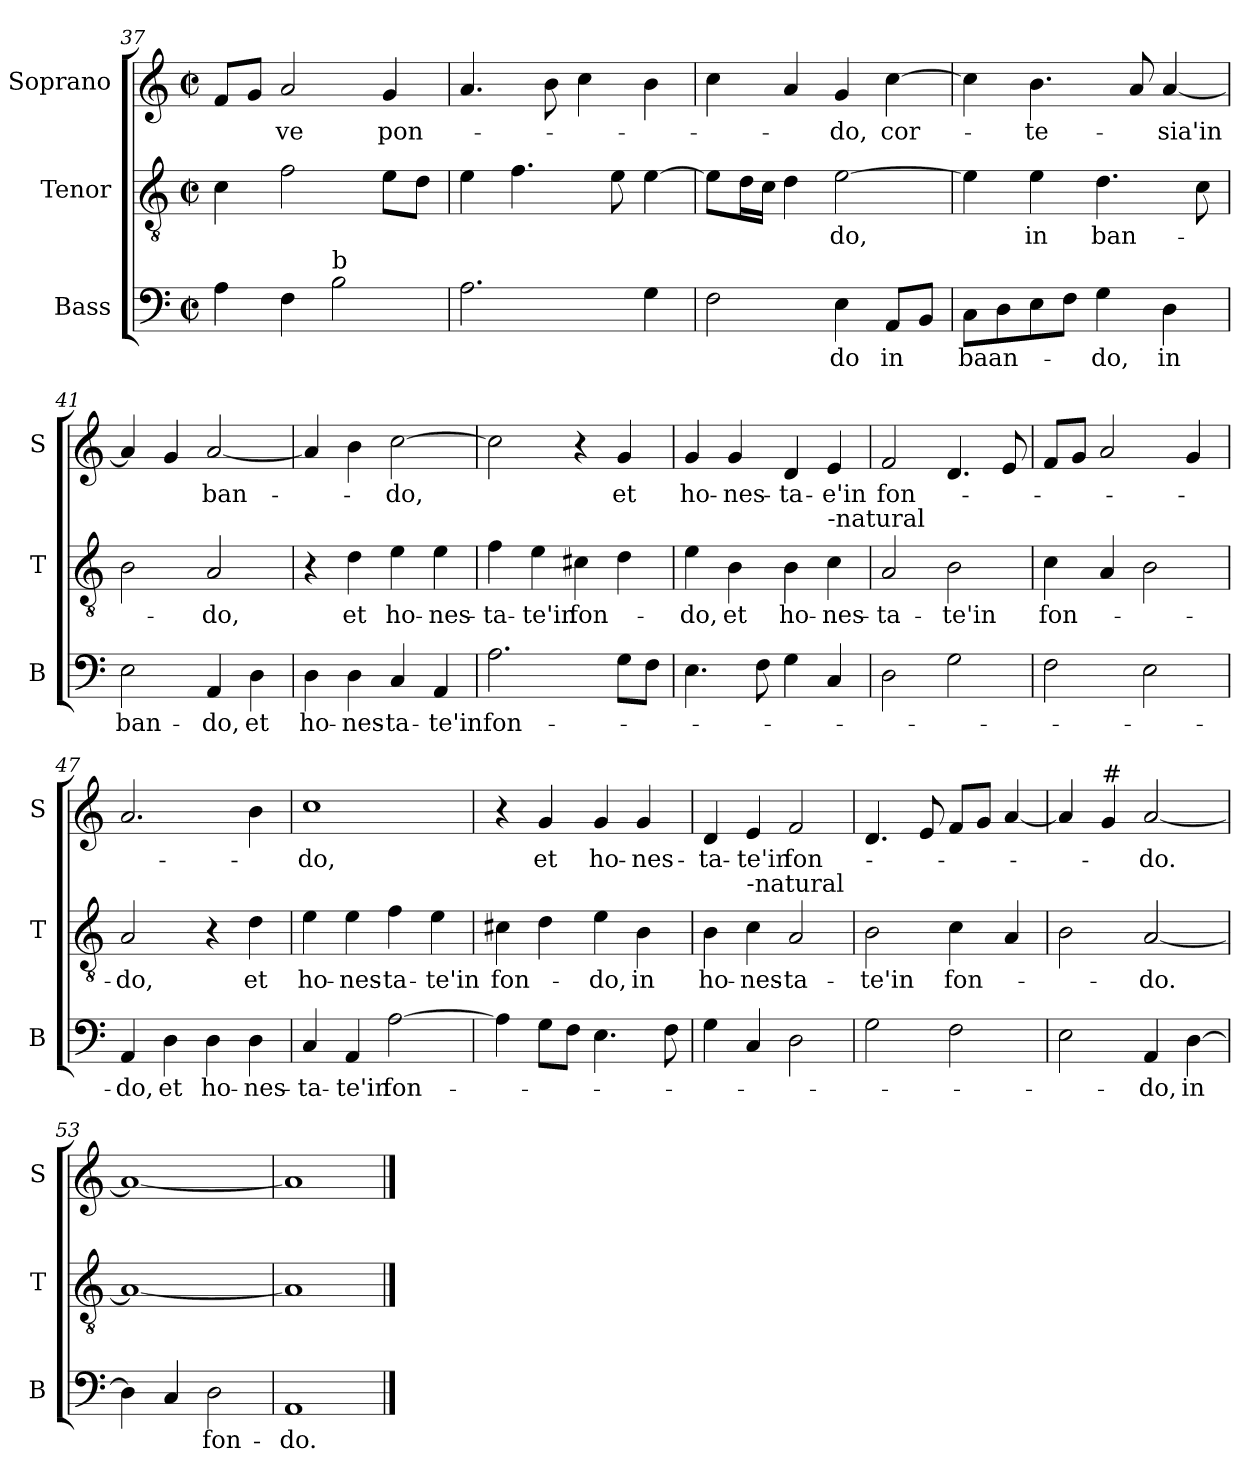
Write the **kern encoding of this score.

**kern	**text	**kern	**text	**kern	**text
*part3	*part3	*part2	*part2	*part1	*part1
*staff3	*staff3	*staff2	*staff2	*staff1	*staff1
*I"Bass	*	*I"Tenor	*	*I"Soprano	*
*I'B	*	*I'T	*	*I'S	*
*clefF4	*	*clefGv2	*	*clefG2	*
*k[]	*	*k[]	*	*k[]	*
*C:	*	*C:	*	*C:	*
*M2/2	*	*M2/2	*	*M2/2	*
*met(c|)	*	*met(c|)	*	*met(c|)	*
=37	=37	=37	=37	=37	=37
4A\	.	4c\	.	8f/L	.
.	.	.	.	8g/J	.
!	!	!	!	!	!LO:LY:b
4F\	.	2f\	.	2a/	-ve
!LO:TX:a:t=b	!	!	!	!	!
2B\	.	.	.	.	.
!	!	!	!	!	!LO:LY:b
.	.	8e\L	.	4g/	pon-
.	.	8d\J	.	.	.
=38	=38	=38	=38	=38	=38
2.A\	.	4e\	.	4.a/	.
.	.	4.f\	.	.	.
.	.	.	.	8b\	.
.	.	.	.	4cc\	.
.	.	8e\	.	.	.
4G\	.	[4e\	.	4b\	.
=39	=39	=39	=39	=39	=39
2F\	.	8e\L]	.	4cc\	.
.	.	16d\L	.	.	.
.	.	16c\JJ	.	.	.
.	.	4d\	.	4a/	.
!	!LO:LY:b	!	!LO:LY:b	!	!LO:LY:b
4E\	-do	[2e\	-do,	4g/	-do,
!	!LO:LY:b	!	!	!	!LO:LY:b
8AA/L	in	.	.	[4cc\	cor-
8BB/J	.	.	.	.	.
=40	=40	=40	=40	=40	=40
!	!LO:LY:b	!	!	!	!
8C\L	baan-	4e\]	.	4cc\]	.
8D\	.	.	.	.	.
!	!	!	!LO:LY:b	!	!LO:LY:b
8E\	.	4e\	in	4.b\	-te-
8F\J	.	.	.	.	.
!	!LO:LY:b	!	!LO:LY:b	!	!
4G\	-do,	4.d\	ban-	.	.
.	.	.	.	8a/	.
!	!LO:LY:b	!	!	!	!LO:LY:b
4D\	in	.	.	[4a/	-sia'in
.	.	8c\	.	.	.
!!LO:LB:g=z
=41	=41	=41	=41	=41	=41
!	!LO:LY:b	!	!	!	!
2E\	ban-	2B\	.	4a/]	.
.	.	.	.	4g/	.
!	!LO:LY:b	!	!LO:LY:b	!	!LO:LY:b
4AA/	-do,	2A/	-do,	[2a/	ban-
!	!LO:LY:b	!	!	!	!
4D\	et	.	.	.	.
=42	=42	=42	=42	=42	=42
!	!LO:LY:b	!	!	!	!
4D\	ho-	4r	.	4a/]	.
!	!LO:LY:b	!	!LO:LY:b	!	!
4D\	-nes-	4d\	et	4b\	.
!	!LO:LY:b	!	!LO:LY:b	!	!LO:LY:b
4C/	-ta-	4e\	ho-	[2cc\	-do,
!	!LO:LY:b	!	!LO:LY:b	!	!
4AA/	-te'in	4e\	-nes-	.	.
=43	=43	=43	=43	=43	=43
!	!LO:LY:b	!	!LO:LY:b	!	!
2.A\	fon-	4f\	-ta-	2cc\]	.
!	!	!	!LO:LY:b	!	!
.	.	4e\	-te'in	.	.
!	!	!	!LO:LY:b	!	!
.	.	4c#X\	fon-	4r	.
!	!	!	!	!	!LO:LY:b
8G\L	.	4d\	.	4g/	et
8F\J	.	.	.	.	.
=44	=44	=44	=44	=44	=44
!	!	!	!LO:LY:b	!	!LO:LY:b
4.E\	.	4e\	-do,	4g/	ho-
!	!	!	!LO:LY:b	!	!LO:LY:b
.	.	4B\	et	4g/	-nes-
8F\	.	.	.	.	.
!	!	!	!LO:LY:b	!	!LO:LY:b
4G\	.	4B\	ho-	4d/	-ta-
!	!	!LO:TX:a:t=-natural	!	!	!
!	!	!	!LO:LY:b	!	!LO:LY:b
4C/	.	4c\	-nes-	4e/	-e'in
=45	=45	=45	=45	=45	=45
!	!	!	!LO:LY:b	!	!LO:LY:b
2D\	.	2A/	-ta-	2f/	fon-
!	!	!	!LO:LY:b	!	!
2G\	.	2B\	-te'in	4.d/	.
.	.	.	.	8e/	.
!!LO:LB:g=z
=46	=46	=46	=46	=46	=46
!	!	!	!LO:LY:b	!	!
2F\	.	4c\	fon-	8f/L	.
.	.	.	.	8g/J	.
.	.	4A/	.	2a/	.
2E\	.	2B\	.	.	.
.	.	.	.	4g/	.
=47	=47	=47	=47	=47	=47
!	!LO:LY:b	!	!LO:LY:b	!	!
4AA/	-do,	2A/	-do,	2.a/	.
!	!LO:LY:b	!	!	!	!
4D\	et	.	.	.	.
!	!LO:LY:b	!	!	!	!
4D\	ho-	4r	.	.	.
!	!LO:LY:b	!	!LO:LY:b	!	!
4D\	-nes-	4d\	et	4b\	.
=48	=48	=48	=48	=48	=48
!	!LO:LY:b	!	!LO:LY:b	!	!LO:LY:b
4C/	-ta-	4e\	ho-	1cc	-do,
!	!LO:LY:b	!	!LO:LY:b	!	!
4AA/	-te'in	4e\	-nes-	.	.
!	!LO:LY:b	!	!LO:LY:b	!	!
[2A\	fon-	4f\	-ta-	.	.
!	!	!	!LO:LY:b	!	!
.	.	4e\	-te'in	.	.
=49	=49	=49	=49	=49	=49
!	!	!	!LO:LY:b	!	!
4A\]	.	4c#X\	fon-	4r	.
!	!	!	!	!	!LO:LY:b
8G\L	.	4d\	.	4g/	et
8F\J	.	.	.	.	.
!	!	!	!LO:LY:b	!	!LO:LY:b
4.E\	.	4e\	-do,	4g/	ho-
!	!	!	!LO:LY:b	!	!LO:LY:b
.	.	4B\	in	4g/	-nes-
8F\	.	.	.	.	.
=50	=50	=50	=50	=50	=50
!	!	!	!LO:LY:b	!	!LO:LY:b
4G\	.	4B\	ho-	4d/	-ta-
!	!	!LO:TX:a:t=-natural	!	!	!
!	!	!	!LO:LY:b	!	!LO:LY:b
4C/	.	4c\	-nes-	4e/	-te'in
!	!	!	!LO:LY:b	!	!LO:LY:b
2D\	.	2A/	-ta-	2f/	fon-
!!LO:LB:g=z
=51	=51	=51	=51	=51	=51
!	!	!	!LO:LY:b	!	!
2G\	.	2B\	-te'in	4.d/	.
.	.	.	.	8e/	.
!	!	!	!LO:LY:b	!	!
2F\	.	4c\	fon-	8f/L	.
.	.	.	.	8g/J	.
.	.	4A/	.	[4a/	.
=52	=52	=52	=52	=52	=52
2E\	.	2B\	.	4a/]	.
!	!	!	!	!LO:TX:a:t=#	!
.	.	.	.	4g/	.
!	!LO:LY:b	!	!LO:LY:b	!	!LO:LY:b
4AA/	-do,	[2A/	-do.	[2a/	-do.
!	!LO:LY:b	!	!	!	!
[4D\	in	.	.	.	.
=53	=53	=53	=53	=53	=53
4D\]	.	1A_	.	1a_	.
4C/	.	.	.	.	.
!	!LO:LY:b	!	!	!	!
2D\	fon-	.	.	.	.
=54	=54	=54	=54	=54	=54
!	!LO:LY:b	!	!	!	!
1AA	-do.	1A]	.	1a]	.
==	==	==	==	==	==
*-	*-	*-	*-	*-	*-
